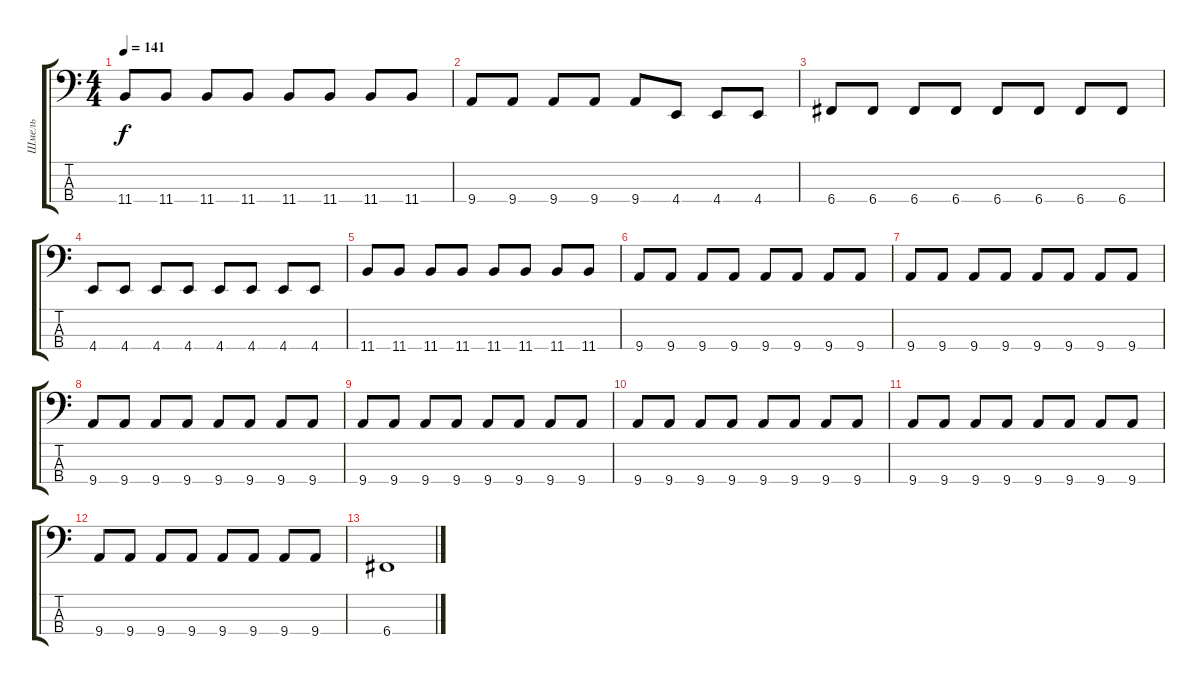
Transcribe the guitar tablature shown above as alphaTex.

\track ("Шмель" "Шмель") {instrument electricbassfinger}
\staff {score tabs}
\tuning (F2 C2 G1 C1) {hide}
\ts (4 4)
\tempo 141
\clef f4
\ks c
11.4.8{dy f} 11.4.8 11.4.8 11.4.8 11.4.8 11.4.8 11.4.8 11.4.8 |
9.4.8 9.4.8 9.4.8 9.4.8 9.4.8 4.4.8 4.4.8 4.4.8 |
6.4.8 6.4.8 6.4.8 6.4.8 6.4.8 6.4.8 6.4.8 6.4.8 |
4.4.8 4.4.8 4.4.8 4.4.8 4.4.8 4.4.8 4.4.8 4.4.8 |
11.4.8 11.4.8 11.4.8 11.4.8 11.4.8 11.4.8 11.4.8 11.4.8 |
9.4.8 9.4.8 9.4.8 9.4.8 9.4.8 9.4.8 9.4.8 9.4.8 |
9.4.8 9.4.8 9.4.8 9.4.8 9.4.8 9.4.8 9.4.8 9.4.8 |
9.4.8 9.4.8 9.4.8 9.4.8 9.4.8 9.4.8 9.4.8 9.4.8 |
9.4.8 9.4.8 9.4.8 9.4.8 9.4.8 9.4.8 9.4.8 9.4.8 |
9.4.8 9.4.8 9.4.8 9.4.8 9.4.8 9.4.8 9.4.8 9.4.8 |
9.4.8 9.4.8 9.4.8 9.4.8 9.4.8 9.4.8 9.4.8 9.4.8 |
9.4.8 9.4.8 9.4.8 9.4.8 9.4.8 9.4.8 9.4.8 9.4.8 |
6.4.1
